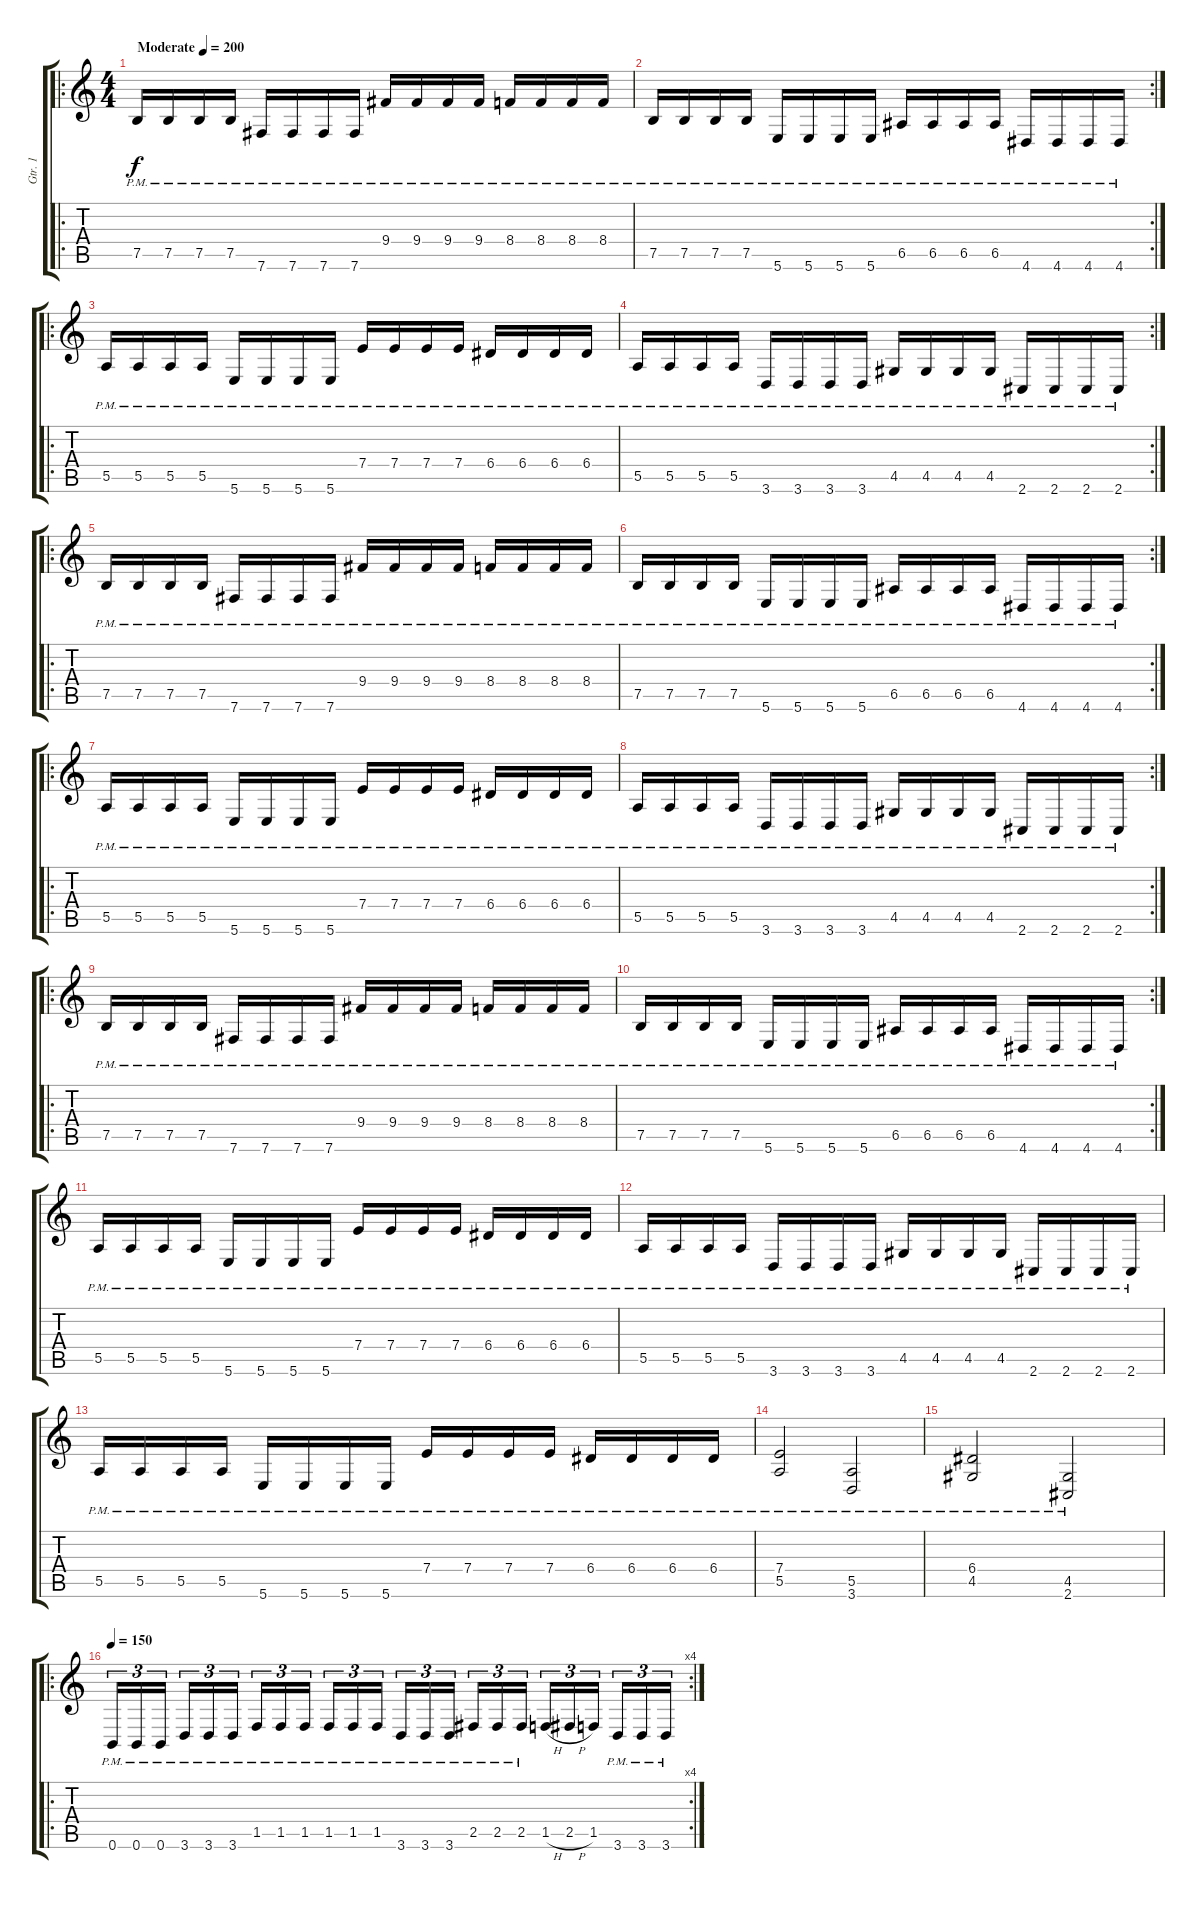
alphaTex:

\track ("Gtr. 1" "Gtr. 1") {instrument distortionguitar}
\staff {score tabs}
\tuning (B3 Gb3 D3 A2 E2 B1) {hide}
\ro
\ts (4 4)
\tempo (200 "Moderate")
\clef g2
\ks c
7.5{pm}.16{dy f instrument distortionguitar} 7.5{pm}.16 7.5{pm}.16 7.5{pm}.16 7.6{pm}.16 7.6{pm}.16 7.6{pm}.16 7.6{pm}.16 9.4{pm}.16 9.4{pm}.16 9.4{pm}.16 9.4{pm}.16 8.4{pm}.16 8.4{pm}.16 8.4{pm}.16 8.4{pm}.16 |
\rc 2
7.5{pm}.16 7.5{pm}.16 7.5{pm}.16 7.5{pm}.16 5.6{pm}.16 5.6{pm}.16 5.6{pm}.16 5.6{pm}.16 6.5{pm}.16 6.5{pm}.16 6.5{pm}.16 6.5{pm}.16 4.6{pm}.16 4.6{pm}.16 4.6{pm}.16 4.6{pm}.16 |
\ro
5.5{pm}.16 5.5{pm}.16 5.5{pm}.16 5.5{pm}.16 5.6{pm}.16 5.6{pm}.16 5.6{pm}.16 5.6{pm}.16 7.4{pm}.16 7.4{pm}.16 7.4{pm}.16 7.4{pm}.16 6.4{pm}.16 6.4{pm}.16 6.4{pm}.16 6.4{pm}.16 |
\rc 2
5.5{pm}.16 5.5{pm}.16 5.5{pm}.16 5.5{pm}.16 3.6{pm}.16 3.6{pm}.16 3.6{pm}.16 3.6{pm}.16 4.5{pm}.16 4.5{pm}.16 4.5{pm}.16 4.5{pm}.16 2.6{pm}.16 2.6{pm}.16 2.6{pm}.16 2.6{pm}.16 |
\ro
7.5{pm}.16 7.5{pm}.16 7.5{pm}.16 7.5{pm}.16 7.6{pm}.16 7.6{pm}.16 7.6{pm}.16 7.6{pm}.16 9.4{pm}.16 9.4{pm}.16 9.4{pm}.16 9.4{pm}.16 8.4{pm}.16 8.4{pm}.16 8.4{pm}.16 8.4{pm}.16 |
\rc 2
7.5{pm}.16 7.5{pm}.16 7.5{pm}.16 7.5{pm}.16 5.6{pm}.16 5.6{pm}.16 5.6{pm}.16 5.6{pm}.16 6.5{pm}.16 6.5{pm}.16 6.5{pm}.16 6.5{pm}.16 4.6{pm}.16 4.6{pm}.16 4.6{pm}.16 4.6{pm}.16 |
\ro
5.5{pm}.16 5.5{pm}.16 5.5{pm}.16 5.5{pm}.16 5.6{pm}.16 5.6{pm}.16 5.6{pm}.16 5.6{pm}.16 7.4{pm}.16 7.4{pm}.16 7.4{pm}.16 7.4{pm}.16 6.4{pm}.16 6.4{pm}.16 6.4{pm}.16 6.4{pm}.16 |
\rc 2
5.5{pm}.16 5.5{pm}.16 5.5{pm}.16 5.5{pm}.16 3.6{pm}.16 3.6{pm}.16 3.6{pm}.16 3.6{pm}.16 4.5{pm}.16 4.5{pm}.16 4.5{pm}.16 4.5{pm}.16 2.6{pm}.16 2.6{pm}.16 2.6{pm}.16 2.6{pm}.16 |
\ro
7.5{pm}.16 7.5{pm}.16 7.5{pm}.16 7.5{pm}.16 7.6{pm}.16 7.6{pm}.16 7.6{pm}.16 7.6{pm}.16 9.4{pm}.16 9.4{pm}.16 9.4{pm}.16 9.4{pm}.16 8.4{pm}.16 8.4{pm}.16 8.4{pm}.16 8.4{pm}.16 |
\rc 2
7.5{pm}.16 7.5{pm}.16 7.5{pm}.16 7.5{pm}.16 5.6{pm}.16 5.6{pm}.16 5.6{pm}.16 5.6{pm}.16 6.5{pm}.16 6.5{pm}.16 6.5{pm}.16 6.5{pm}.16 4.6{pm}.16 4.6{pm}.16 4.6{pm}.16 4.6{pm}.16 |
5.5{pm}.16 5.5{pm}.16 5.5{pm}.16 5.5{pm}.16 5.6{pm}.16 5.6{pm}.16 5.6{pm}.16 5.6{pm}.16 7.4{pm}.16 7.4{pm}.16 7.4{pm}.16 7.4{pm}.16 6.4{pm}.16 6.4{pm}.16 6.4{pm}.16 6.4{pm}.16 |
5.5{pm}.16 5.5{pm}.16 5.5{pm}.16 5.5{pm}.16 3.6{pm}.16 3.6{pm}.16 3.6{pm}.16 3.6{pm}.16 4.5{pm}.16 4.5{pm}.16 4.5{pm}.16 4.5{pm}.16 2.6{pm}.16 2.6{pm}.16 2.6{pm}.16 2.6{pm}.16 |
5.5{pm}.16 5.5{pm}.16 5.5{pm}.16 5.5{pm}.16 5.6{pm}.16 5.6{pm}.16 5.6{pm}.16 5.6{pm}.16 7.4{pm}.16 7.4{pm}.16 7.4{pm}.16 7.4{pm}.16 6.4{pm}.16 6.4{pm}.16 6.4{pm}.16 6.4{pm}.16 |
(7.4{pm} 5.5{pm}).2 (5.5{pm} 3.6{pm}).2 |
(6.4{pm} 4.5{pm}).2 (4.5{pm} 2.6{pm}).2 |
\ro
\rc 4
\tempo 150
0.6{pm}.16{tu (3 2)} 0.6{pm}.16{tu (3 2)} 0.6{pm}.16{tu (3 2) beam splitsecondary} 3.6{pm}.16{tu (3 2)} 3.6{pm}.16{tu (3 2)} 3.6{pm}.16{tu (3 2)} 1.5{pm}.16{tu (3 2)} 1.5{pm}.16{tu (3 2)} 1.5{pm}.16{tu (3 2) beam splitsecondary} 1.5{pm}.16{tu (3 2)} 1.5{pm}.16{tu (3 2)} 1.5{pm}.16{tu (3 2)} 3.6{pm}.16{tu (3 2)} 3.6{pm}.16{tu (3 2)} 3.6{pm}.16{tu (3 2) beam splitsecondary} 2.5{pm}.16{tu (3 2)} 2.5{pm}.16{tu (3 2)} 2.5{pm}.16{tu (3 2)} 1.5{h}.16{tu (3 2)} 2.5{h}.16{tu (3 2)} 1.5.16{tu (3 2) beam splitsecondary} 3.6{pm}.16{tu (3 2)} 3.6{pm}.16{tu (3 2)} 3.6{pm}.16{tu (3 2)}
